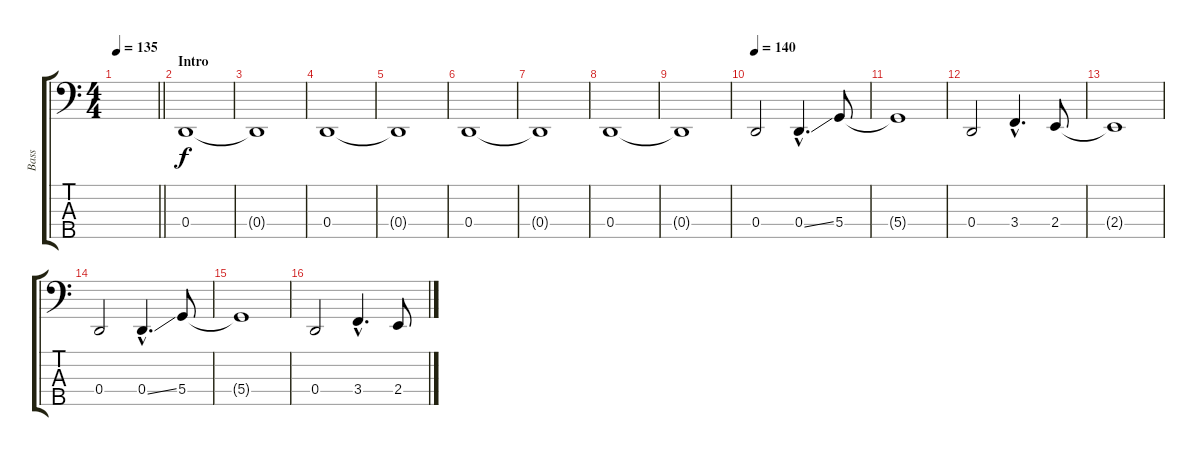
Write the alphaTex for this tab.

\track ("Bass" "Bass") {instrument electricbassfinger}
\staff {score tabs}
\tuning (F2 C2 G1 D1 A0) {hide}
\ts (4 4)
\tempo 135
\clef f4
\barLineRight lightlight
\ks c
|
\section ("" "Intro")
0.4.1 |
0.4{t}.1 |
0.4.1 |
0.4{t}.1 |
0.4.1 |
0.4{t}.1 |
0.4.1 |
0.4{t}.1 |
\tempo 140
0.4.2 0.4{ss hac}.4{d} 5.4.8 |
5.4{t}.1 |
0.4.2 3.4{hac}.4{d} 2.4.8 |
2.4{t}.1 |
0.4.2 0.4{ss hac}.4{d} 5.4.8 |
5.4{t}.1 |
0.4.2 3.4{hac}.4{d} 2.4.8
